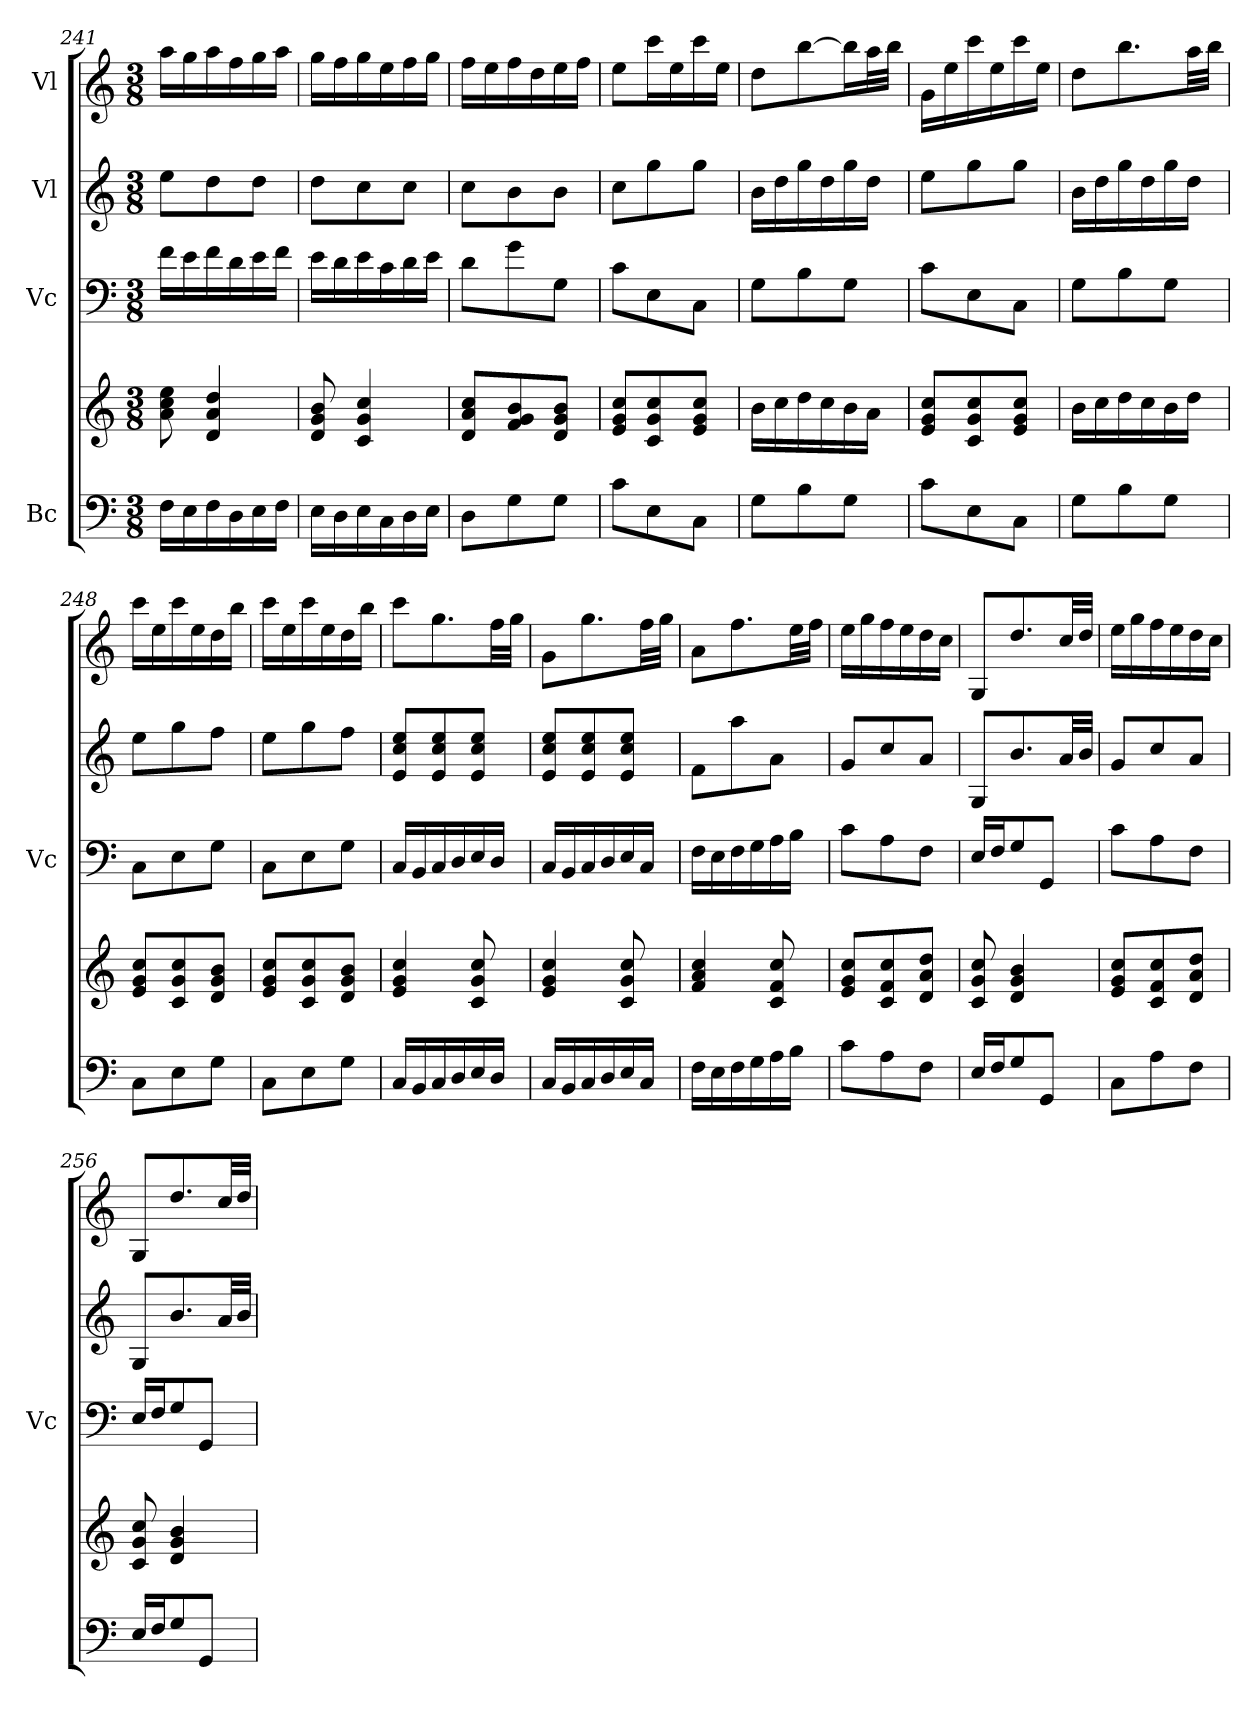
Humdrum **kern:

**kern	**kern	**kern	**kern	**kern
*part4	*part4	*part3	*part2	*part1
*staff5	*staff4	*staff3	*staff2	*staff1
*I"Bc	*	*I"Vc	*I"Vl	*I"Vl
*	*	*I'Vc	*	*
*clefF4	*clefG2	*clefF4	*clefG2	*clefG2
*k[]	*k[]	*k[]	*k[]	*k[]
*M3/8	*M3/8	*M3/8	*M3/8	*M3/8
=241	=241	=241	=241	=241
16F\LL	8a\ 8cc\ 8ee\	16f\LL	8ee\L	16aa\LL
16E\	.	16e\	.	16gg\
16F\	4d/ 4a/ 4dd/	16f\	8dd\	16aa\
16D\	.	16d\	.	16ff\
16E\	.	16e\	8dd\J	16gg\
16F\JJ	.	16f\JJ	.	16aa\JJ
=242	=242	=242	=242	=242
16E\LL	8d/ 8g/ 8b/	16e\LL	8dd\L	16gg\LL
16D\	.	16d\	.	16ff\
16E\	4c/ 4g/ 4cc/	16e\	8cc\	16gg\
16C\	.	16c\	.	16ee\
16D\	.	16d\	8cc\J	16ff\
16E\JJ	.	16e\JJ	.	16gg\JJ
=243	=243	=243	=243	=243
8D\L	8d/ 8a/ 8cc/L	8d\L	8cc\L	16ff\LL
.	.	.	.	16ee\
8G\	8f/ 8g/ 8b/	8g\	8b\	16ff\
.	.	.	.	16dd\
8G\J	8d/ 8g/ 8b/J	8G\J	8b\J	16ee\
.	.	.	.	16ff\JJ
=244	=244	=244	=244	=244
8c\L	8e/ 8g/ 8cc/L	8c\L	8cc\L	8ee\L
8E\	8c/ 8g/ 8cc/	8E\	8gg\	16ccc\L
.	.	.	.	16ee\
8C\J	8e/ 8g/ 8cc/J	8C\J	8gg\J	16ccc\
.	.	.	.	16ee\JJ
=245	=245	=245	=245	=245
8G\L	16b\LL	8G\L	16b\LL	8dd\L
.	16cc\	.	16dd\	.
8B\	16dd\	8B\	16gg\	[8bb\
.	16cc\	.	16dd\	.
8G\J	16b\	8G\J	16gg\	16bb\L]
.	16a\JJ	.	16dd\JJ	32aa\L
.	.	.	.	32bb\JJJ
!!LO:LB:g=z
=246	=246	=246	=246	=246
8c\L	8e/ 8g/ 8cc/L	8c\L	8ee\L	16g\LL
.	.	.	.	16ee\
8E\	8c/ 8g/ 8cc/	8E\	8gg\	16ccc\
.	.	.	.	16ee\
8C\J	8e/ 8g/ 8cc/J	8C\J	8gg\J	16ccc\
.	.	.	.	16ee\JJ
=247	=247	=247	=247	=247
8G\L	16b\LL	8G\L	16b\LL	8dd\L
.	16cc\	.	16dd\	.
8B\	16dd\	8B\	16gg\	8.bb\
.	16cc\	.	16dd\	.
8G\J	16b\	8G\J	16gg\	.
.	16dd\JJ	.	16dd\JJ	32aa\LL
.	.	.	.	32bb\JJJ
=248	=248	=248	=248	=248
8C\L	8e/ 8g/ 8cc/L	8C\L	8ee\L	16ccc\LL
.	.	.	.	16ee\
8E\	8c/ 8g/ 8cc/	8E\	8gg\	16ccc\
.	.	.	.	16ee\
8G\J	8d/ 8g/ 8b/J	8G\J	8ff\J	16dd\
.	.	.	.	16bb\JJ
=249	=249	=249	=249	=249
8C\L	8e/ 8g/ 8cc/L	8C\L	8ee\L	16ccc\LL
.	.	.	.	16ee\
8E\	8c/ 8g/ 8cc/	8E\	8gg\	16ccc\
.	.	.	.	16ee\
8G\J	8d/ 8g/ 8b/J	8G\J	8ff\J	16dd\
.	.	.	.	16bb\JJ
=250	=250	=250	=250	=250
16C/LL	4e/ 4g/ 4cc/	16C/LL	8e/ 8cc/ 8ee/L	8ccc\L
16BB/	.	16BB/	.	.
16C/	.	16C/	8e/ 8cc/ 8ee/	8.gg\
16D/	.	16D/	.	.
16E/	8c/ 8g/ 8cc/	16E/	8e/ 8cc/ 8ee/J	.
16D/JJ	.	16D/JJ	.	32ff\LL
.	.	.	.	32gg\JJJ
=251	=251	=251	=251	=251
16C/LL	4e/ 4g/ 4cc/	16C/LL	8e/ 8cc/ 8ee/L	8g\L
16BB/	.	16BB/	.	.
16C/	.	16C/	8e/ 8cc/ 8ee/	8.gg\
16D/	.	16D/	.	.
16E/	8c/ 8g/ 8cc/	16E/	8e/ 8cc/ 8ee/J	.
16C/JJ	.	16C/JJ	.	32ff\LL
.	.	.	.	32gg\JJJ
=252	=252	=252	=252	=252
16F\LL	4f/ 4a/ 4cc/	16F\LL	8f\L	8a\L
16E\	.	16E\	.	.
16F\	.	16F\	8aa\	8.ff\
16G\	.	16G\	.	.
16A\	8c/ 8f/ 8cc/	16A\	8a\J	.
16B\JJ	.	16B\JJ	.	32ee\LL
.	.	.	.	32ff\JJJ
=253	=253	=253	=253	=253
8c\L	8e/ 8g/ 8cc/L	8c\L	8g/L	16ee\LL
.	.	.	.	16gg\
8A\	8c/ 8f/ 8cc/	8A\	8cc/	16ff\
.	.	.	.	16ee\
8F\J	8d/ 8a/ 8dd/J	8F\J	8a/J	16dd\
.	.	.	.	16cc\JJ
!!LO:LB:g=z
=254	=254	=254	=254	=254
16E/LL	8c/ 8g/ 8cc/	16E/LL	8G/L	8G/L
16F/J	.	16F/J	.	.
8G/	4d/ 4g/ 4b/	8G/	8.b/	8.dd/
8GG/J	.	8GG/J	.	.
.	.	.	32a/LL	32cc/LL
.	.	.	32b/JJJ	32dd/JJJ
=255	=255	=255	=255	=255
8C\L	8e/ 8g/ 8cc/L	8c\L	8g/L	16ee\LL
.	.	.	.	16gg\
8A\	8c/ 8f/ 8cc/	8A\	8cc/	16ff\
.	.	.	.	16ee\
8F\J	8d/ 8a/ 8dd/J	8F\J	8a/J	16dd\
.	.	.	.	16cc\JJ
=256	=256	=256	=256	=256
16E/LL	8c/ 8g/ 8cc/	16E/LL	8G/L	8G/L
16F/J	.	16F/J	.	.
8G/	4d/ 4g/ 4b/	8G/	8.b/	8.dd/
8GG/J	.	8GG/J	.	.
.	.	.	32a/LL	32cc/LL
.	.	.	32b/JJJ	32dd/JJJ
=	=	=	=	=
*-	*-	*-	*-	*-
